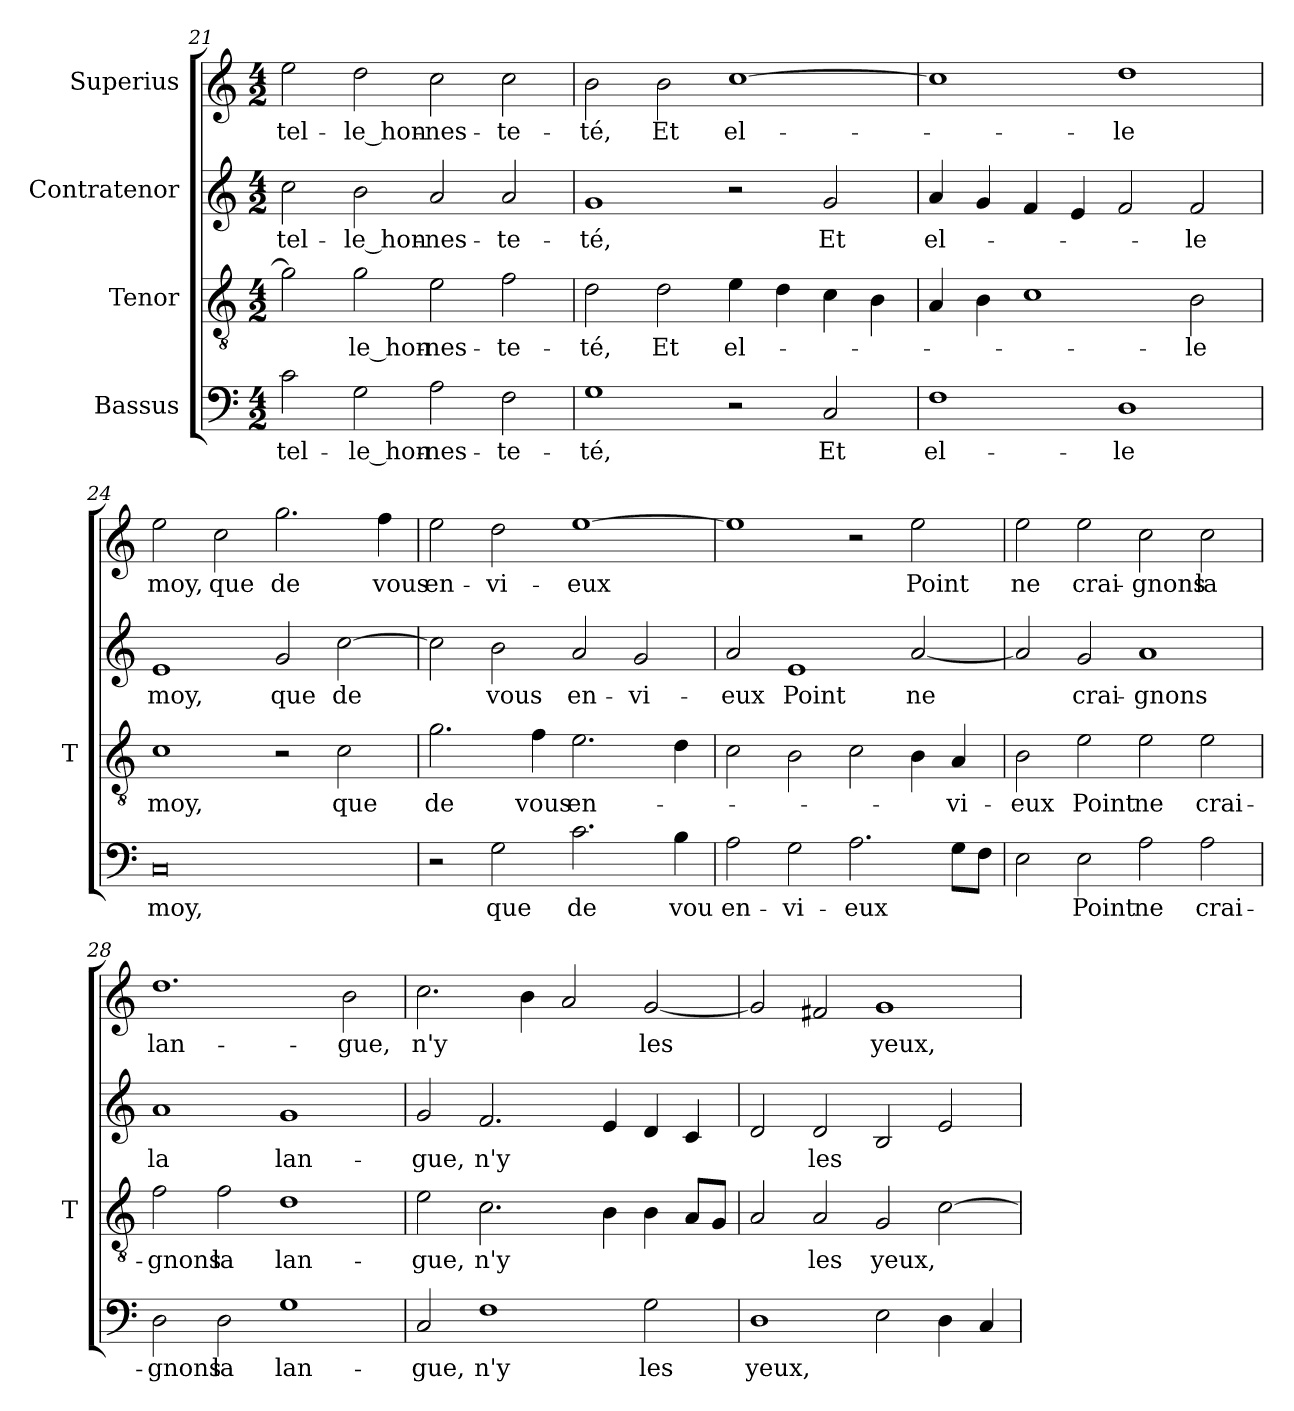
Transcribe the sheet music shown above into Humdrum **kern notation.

**kern	**text	**kern	**text	**kern	**text	**kern	**text
*part4	*part4	*part3	*part3	*part2	*part2	*part1	*part1
*staff4	*staff4	*staff3	*staff3	*staff2	*staff2	*staff1	*staff1
*I"Bassus	*	*I"Tenor	*	*I"Contratenor	*	*I"Superius	*
*	*	*I'T	*	*	*	*	*
*clefF4	*	*clefGv2	*	*clefG2	*	*clefG2	*
*k[]	*	*k[]	*	*k[]	*	*k[]	*
*M4/2	*	*M4/2	*	*M4/2	*	*M4/2	*
=21	=21	=21	=21	=21	=21	=21	=21
2c	tel-	2g]	.	2cc	tel-	2ee	tel-
2G	le_hon-	2g	le_hon-	2b	le_hon-	2dd	le_hon-
2A	nes-	2e	nes-	2a	nes-	2cc	nes-
2F	te-	2f	te-	2a	te-	2cc	te-
=22	=22	=22	=22	=22	=22	=22	=22
1G	-té,	2d	-té,	1g	-té,	2b	-té,
.	.	2d	-Et	.	.	2b	-Et
2r	.	4e	el-	2r	.	[1cc	el-
.	.	4d	.	.	.	.	.
2C	-Et	4c	.	2g	-Et	.	.
.	.	4B	.	.	.	.	.
=23	=23	=23	=23	=23	=23	=23	=23
1F	el-	4A	.	4a	el-	1cc]	.
.	.	4B	.	4g	.	.	.
.	.	1c	.	4f	.	.	.
.	.	.	.	4e	.	.	.
1D	-le	.	.	2f	.	1dd	-le
.	.	2B	-le	2f	-le	.	.
=24	=24	=24	=24	=24	=24	=24	=24
0C	-moy,	1c	-moy,	1e	-moy,	2ee	-moy,
.	.	.	.	.	.	2cc	-que
.	.	2r	.	2g	-que	2.gg	-de
.	.	2c	-que	[2cc	-de	.	.
.	.	.	.	.	.	4ff	-vous
=25	=25	=25	=25	=25	=25	=25	=25
2r	.	2.g	-de	2cc]	.	2ee	en-
2G	-que	.	.	2b	-vous	2dd	vi-
.	.	4f	-vous	.	.	.	.
2.c	-de	2.e	en-	2a	en-	[1ee	-eux
.	.	.	.	2g	vi-	.	.
4B	-vou	4d	.	.	.	.	.
=26	=26	=26	=26	=26	=26	=26	=26
2A	en-	2c	.	2a	-eux	1ee]	.
2G	vi-	2B	.	1e	-Point	.	.
2.A	-eux	2c	.	.	.	2r	.
.	.	4B	.	[2a	-ne	2ee	-Point
8GL	.	4A	vi-	.	.	.	.
8FJ	.	.	.	.	.	.	.
=27	=27	=27	=27	=27	=27	=27	=27
2E	.	2B	-eux	2a]	.	2ee	-ne
2E	-Point	2e	-Point	2g	crai-	2ee	crai-
2A	-ne	2e	-ne	1a	-gnons	2cc	-gnons
2A	crai-	2e	crai-	.	.	2cc	-la
=28	=28	=28	=28	=28	=28	=28	=28
2D	-gnons	2f	-gnons	1a	-la	1.dd	lan-
2D	-la	2f	-la	.	.	.	.
1G	lan-	1d	lan-	1g	lan-	.	.
.	.	.	.	.	.	2b	-gue,
=29	=29	=29	=29	=29	=29	=29	=29
2C	-gue,	2e	-gue,	2g	-gue,	2.cc	-n'y
1F	-n'y	2.c	-n'y	2.f	-n'y	.	.
.	.	.	.	.	.	4b	.
.	.	.	.	.	.	2a	.
.	.	4B	.	4e	.	.	.
2G	-les	4B	.	4d	.	[2g	-les
.	.	8AL	.	4c	.	.	.
.	.	8GJ	.	.	.	.	.
=30	=30	=30	=30	=30	=30	=30	=30
1D	-yeux,	2A	.	2d	.	2g]	.
.	.	2A	-les	2d	-les	2f#X	.
2E	.	2G	-yeux,	2B	.	1g	-yeux,
4D	.	[2c	.	2e	.	.	.
4C	.	.	.	.	.	.	.
=	=	=	=	=	=	=	=
*-	*-	*-	*-	*-	*-	*-	*-
